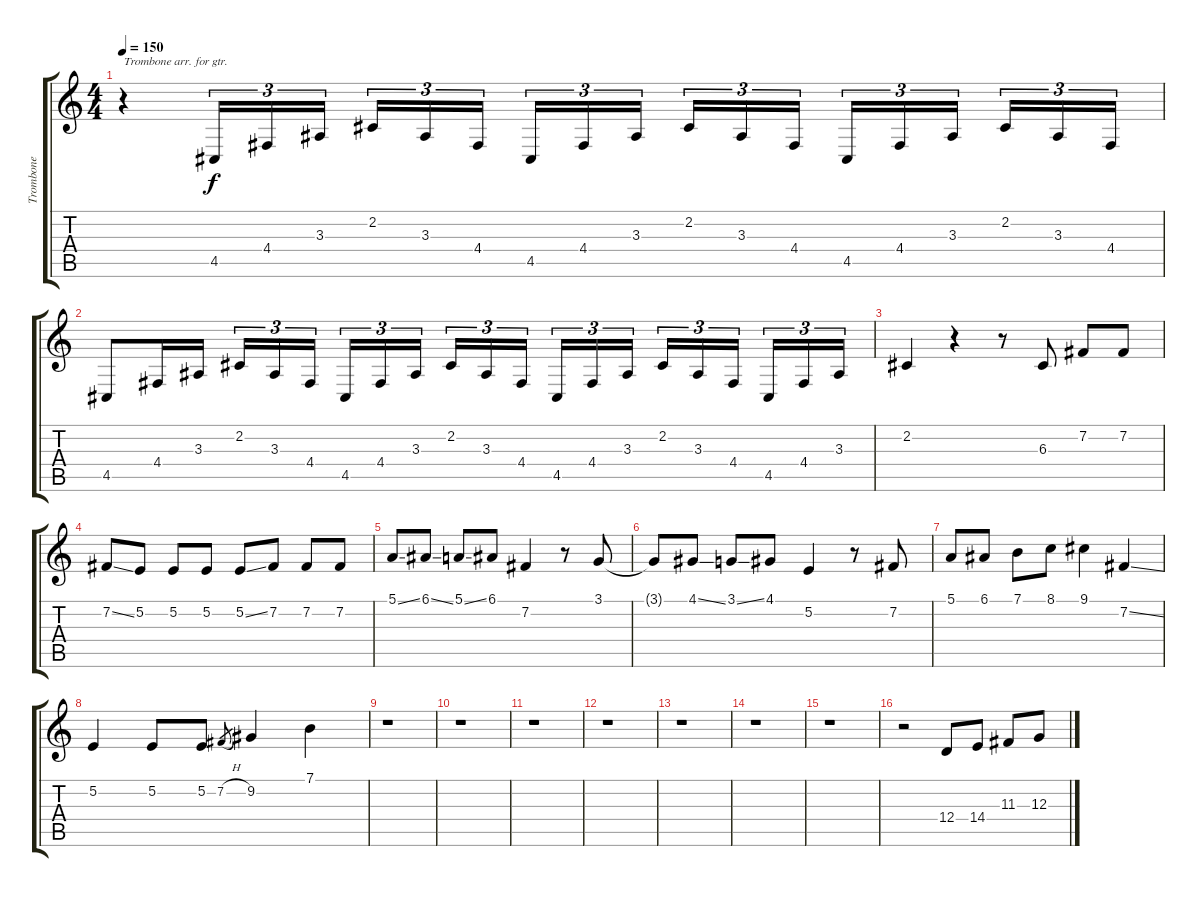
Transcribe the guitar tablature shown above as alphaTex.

\track ("Trombone" "Trombone") {instrument trombone}
\staff {score tabs}
\tuning (E4 B3 G3 D3 A2 E2) {hide}
\ts (4 4)
\tempo 150
\clef g2
\ks c
r.4{txt "Trombone arr. for gtr." dy f} 4.5.16{tu (3 2)} 4.4.16{tu (3 2)} 3.3.16{tu (3 2)} 2.2.16{tu (3 2)} 3.3.16{tu (3 2)} 4.4.16{tu (3 2)} 4.5.16{tu (3 2)} 4.4.16{tu (3 2)} 3.3.16{tu (3 2)} 2.2.16{tu (3 2)} 3.3.16{tu (3 2)} 4.4.16{tu (3 2)} 4.5.16{tu (3 2)} 4.4.16{tu (3 2)} 3.3.16{tu (3 2)} 2.2.16{tu (3 2)} 3.3.16{tu (3 2)} 4.4.16{tu (3 2)} |
4.5.8 4.4.16 3.3.16 2.2.16{tu (3 2)} 3.3.16{tu (3 2)} 4.4.16{tu (3 2)} 4.5.16{tu (3 2)} 4.4.16{tu (3 2)} 3.3.16{tu (3 2)} 2.2.16{tu (3 2)} 3.3.16{tu (3 2)} 4.4.16{tu (3 2)} 4.5.16{tu (3 2)} 4.4.16{tu (3 2)} 3.3.16{tu (3 2)} 2.2.16{tu (3 2)} 3.3.16{tu (3 2)} 4.4.16{tu (3 2)} 4.5.16{tu (3 2)} 4.4.16{tu (3 2)} 3.3.16{tu (3 2)} |
2.2.4 r.4 r.8 6.3.8 7.2.8 7.2.8 |
7.2{ss}.8 5.2.8 5.2.8 5.2.8 5.2{ss}.8 7.2.8 7.2.8 7.2.8 |
5.1{ss}.8 6.1{ss}.8 5.1{ss}.8 6.1.8 7.2.4 r.8 3.1.8 |
3.1{t}.8 4.1{ss}.8 3.1{ss}.8 4.1.8 5.2.4 r.8 7.2.8 |
5.1.8 6.1.8 7.1.8 8.1.8 9.1.4 7.2{ss}.4 |
5.2.4 5.2.8 5.2.8 7.2{h}.8{gr} 9.2.4 7.1.4 |
r.1 |
r.1 |
r.1 |
r.1 |
r.1 |
r.1 |
r.1 |
r.2 12.4.8 14.4.8 11.3.8 12.3.8
